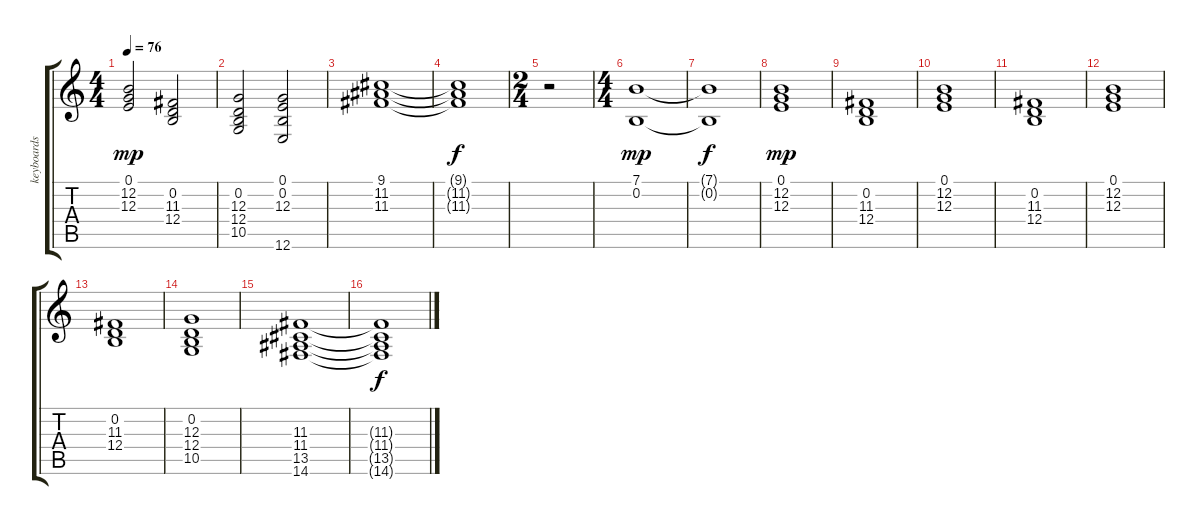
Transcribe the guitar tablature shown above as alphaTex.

\track ("keyboards 2" "keyboards ") {instrument stringensemble1}
\staff {score tabs}
\tuning (E4 B3 G3 D3 A2 E2) {hide}
\ts (4 4)
\tempo 76
\clef g2
\ks c
(0.1 12.2 12.3).2{dy mp} (0.2 11.3 12.4).2 |
(0.2 12.3 12.4 10.5).2 (0.1 0.2 12.3 12.6).2 |
(9.1 11.2 11.3).1 |
(9.1{t} 11.2{t} 11.3{t}).1{dy f} |
\ts (2 4)
r.2 |
\ts (4 4)
(7.1 0.2).1{dy mp} |
(7.1{t} 0.2{t}).1{dy f} |
(0.1 12.2 12.3).1{dy mp} |
(0.2 11.3 12.4).1 |
(0.1 12.2 12.3).1 |
(0.2 11.3 12.4).1 |
(0.1 12.2 12.3).1 |
(0.2 11.3 12.4).1 |
(0.2 12.3 12.4 10.5).1 |
(11.3 11.4 13.5 14.6).1 |
(11.3{t} 11.4{t} 13.5{t} 14.6{t}).1{dy f}
